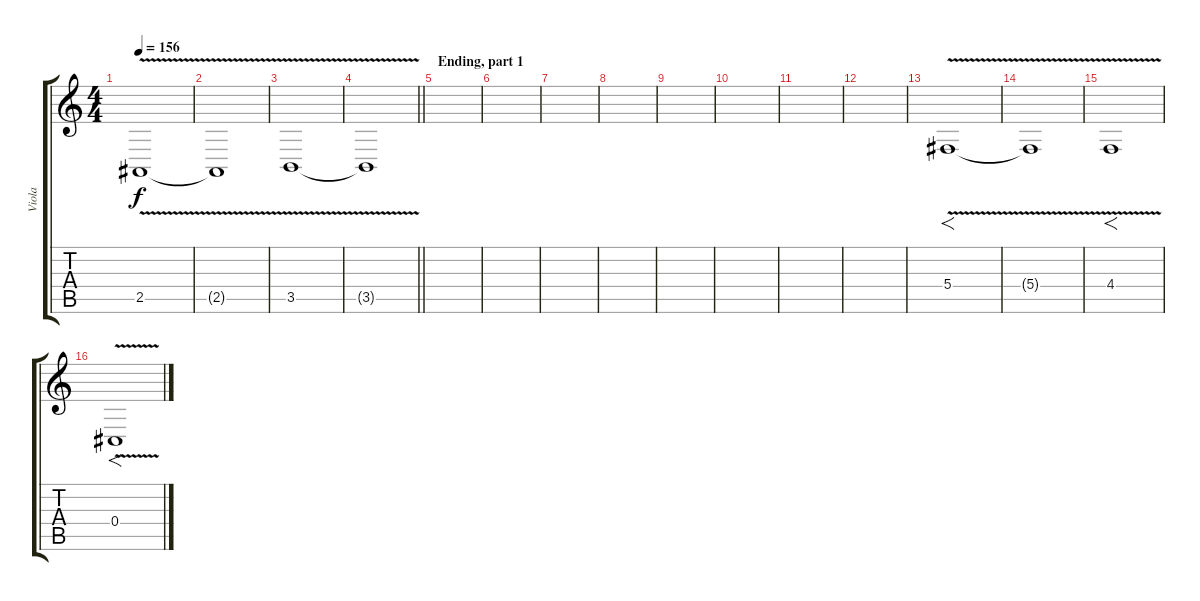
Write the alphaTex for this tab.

\track ("Viola" "Viola") {instrument viola}
\staff {score tabs}
\tuning (Eb4 Bb3 Gb3 Db3 Ab2 Db2) {hide}
\ts (4 4)
\tempo 156
\clef g2
\ks c
2.5{v}.1{dy f} |
2.5{t}.1 |
3.5{v}.1 |
\barLineRight lightlight
3.5{t}.1 |
\section ("" "Ending, part 1")
|
|
|
|
|
|
|
|
5.4{v}.1{f} |
5.4{t}.1 |
4.4{v}.1{f} |
0.4{v}.1{f}
